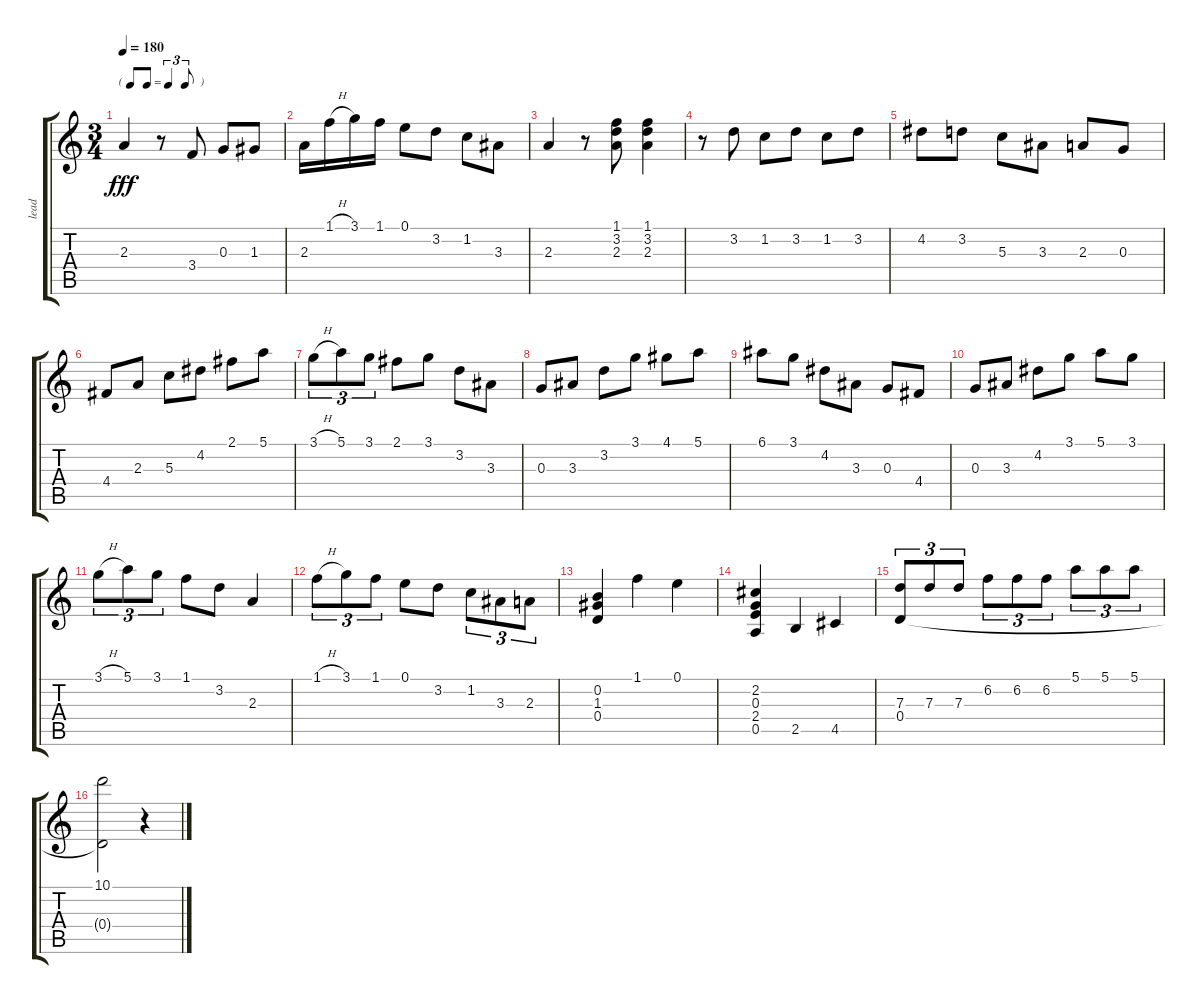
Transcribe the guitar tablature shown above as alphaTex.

\track ("lead" "lead") {instrument acousticguitarsteel}
\staff {score tabs}
\tuning (E4 B3 G3 D3 A2 E2) {hide}
\ts (3 4)
\tf triplet8th
\tempo 180
\clef g2
\ks c
2.3.4{dy fff} r.8 3.4.8 0.3.8 1.3.8 |
2.3.16 1.1{h}.16 3.1.16 1.1.16 0.1.8 3.2.8 1.2.8 3.3.8 |
2.3.4 r.8 (1.1 3.2 2.3).8 (1.1 3.2 2.3).4 |
r.8 3.2.8 1.2.8 3.2.8 1.2.8 3.2.8 |
4.2.8 3.2.8 5.3.8 3.3.8 2.3.8 0.3.8 |
4.4.8 2.3.8 5.3.8 4.2.8 2.1.8 5.1.8 |
3.1{h}.8{tu (3 2)} 5.1.8{tu (3 2)} 3.1.8{tu (3 2)} 2.1.8 3.1.8 3.2.8 3.3.8 |
0.3.8 3.3.8 3.2.8 3.1.8 4.1.8 5.1.8 |
6.1.8 3.1.8 4.2.8 3.3.8 0.3.8 4.4.8 |
0.3.8 3.3.8 4.2.8 3.1.8 5.1.8 3.1.8 |
3.1{h}.8{tu (3 2)} 5.1.8{tu (3 2)} 3.1.8{tu (3 2)} 1.1.8 3.2.8 2.3.4 |
1.1{h}.8{tu (3 2)} 3.1.8{tu (3 2)} 1.1.8{tu (3 2)} 0.1.8 3.2.8 1.2.8{tu (3 2)} 3.3.8{tu (3 2)} 2.3.8{tu (3 2)} |
(0.2 1.3 0.4).4 1.1.4 0.1.4 |
(2.2 0.3 2.4 0.5).4 2.5.4 4.5.4 |
(7.3 0.4).8{tu (3 2)} 7.3.8{tu (3 2)} 7.3.8{tu (3 2)} 6.2.8{tu (3 2)} 6.2.8{tu (3 2)} 6.2.8{tu (3 2)} 5.1.8{tu (3 2)} 5.1.8{tu (3 2)} 5.1.8{tu (3 2)} |
(10.1 0.4{t}).2 r.4
